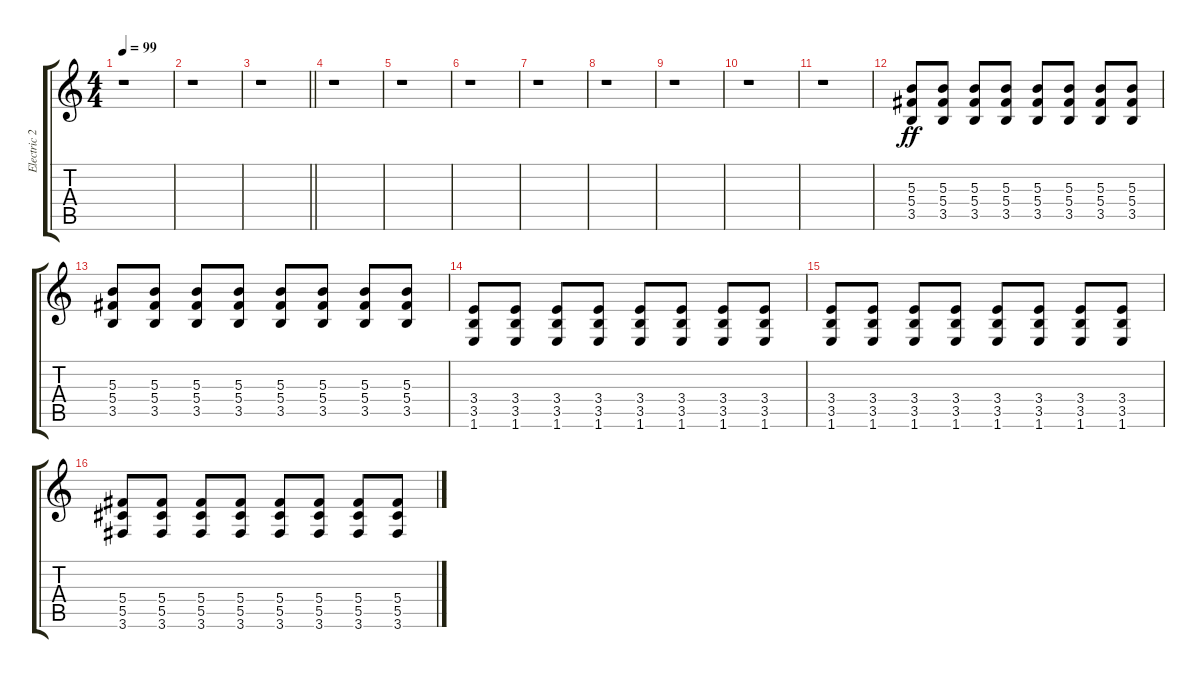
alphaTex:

\track ("Electric 2" "Electric 2") {instrument distortionguitar}
\staff {score tabs}
\tuning (Eb4 Bb3 Gb3 Db3 Ab2 Eb2) {hide}
\ts (4 4)
\tempo 99
\clef g2
\ks c
r.1{dy ff} |
r.1 |
\barLineRight lightlight
r.1 |
r.1 |
r.1 |
r.1 |
r.1 |
r.1 |
r.1 |
r.1 |
r.1 |
(5.3 5.4 3.5).8 (5.3 5.4 3.5).8 (5.3 5.4 3.5).8 (5.3 5.4 3.5).8 (5.3 5.4 3.5).8 (5.3 5.4 3.5).8 (5.3 5.4 3.5).8 (5.3 5.4 3.5).8 |
(5.3 5.4 3.5).8 (5.3 5.4 3.5).8 (5.3 5.4 3.5).8 (5.3 5.4 3.5).8 (5.3 5.4 3.5).8 (5.3 5.4 3.5).8 (5.3 5.4 3.5).8 (5.3 5.4 3.5).8 |
(3.4 3.5 1.6).8 (3.4 3.5 1.6).8 (3.4 3.5 1.6).8 (3.4 3.5 1.6).8 (3.4 3.5 1.6).8 (3.4 3.5 1.6).8 (3.4 3.5 1.6).8 (3.4 3.5 1.6).8 |
(3.4 3.5 1.6).8 (3.4 3.5 1.6).8 (3.4 3.5 1.6).8 (3.4 3.5 1.6).8 (3.4 3.5 1.6).8 (3.4 3.5 1.6).8 (3.4 3.5 1.6).8 (3.4 3.5 1.6).8 |
(5.4 5.5 3.6).8 (5.4 5.5 3.6).8 (5.4 5.5 3.6).8 (5.4 5.5 3.6).8 (5.4 5.5 3.6).8 (5.4 5.5 3.6).8 (5.4 5.5 3.6).8 (5.4 5.5 3.6).8
